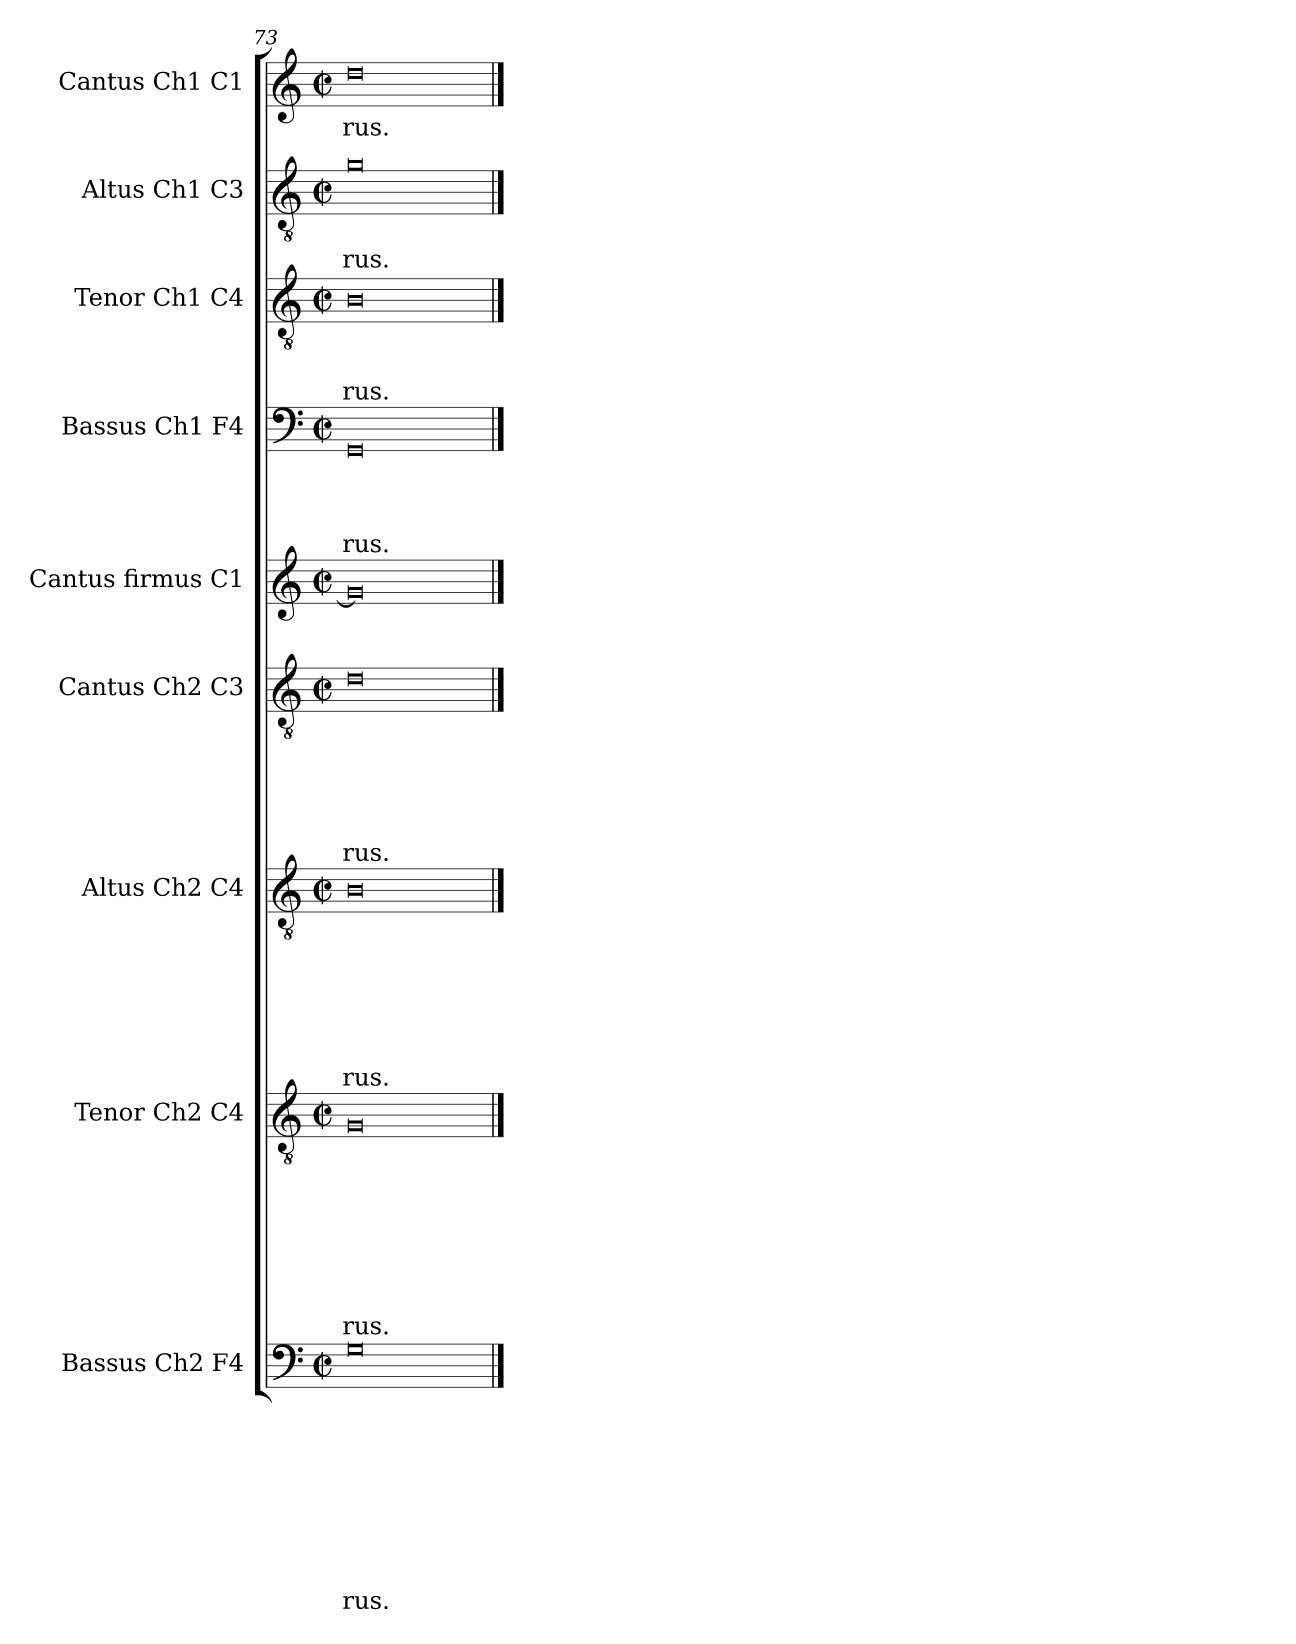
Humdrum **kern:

**kern	**text	**text	**text	**text	**text	**text	**text	**text	**text	**kern	**text	**text	**text	**text	**text	**text	**text	**text	**kern	**text	**text	**text	**text	**text	**text	**text	**kern	**text	**text	**text	**text	**text	**text	**kern	**kern	**text	**text	**text	**text	**kern	**text	**text	**text	**kern	**text	**text	**kern	**text
*part9	*part9	*part9	*part9	*part9	*part9	*part9	*part9	*part9	*part9	*part8	*part8	*part8	*part8	*part8	*part8	*part8	*part8	*part8	*part7	*part7	*part7	*part7	*part7	*part7	*part7	*part7	*part6	*part6	*part6	*part6	*part6	*part6	*part6	*part5	*part4	*part4	*part4	*part4	*part4	*part3	*part3	*part3	*part3	*part2	*part2	*part2	*part1	*part1
*staff9	*staff9	*staff9	*staff9	*staff9	*staff9	*staff9	*staff9	*staff9	*staff9	*staff8	*staff8	*staff8	*staff8	*staff8	*staff8	*staff8	*staff8	*staff8	*staff7	*staff7	*staff7	*staff7	*staff7	*staff7	*staff7	*staff7	*staff6	*staff6	*staff6	*staff6	*staff6	*staff6	*staff6	*staff5	*staff4	*staff4	*staff4	*staff4	*staff4	*staff3	*staff3	*staff3	*staff3	*staff2	*staff2	*staff2	*staff1	*staff1
*I"Bassus Ch2 F4	*	*	*	*	*	*	*	*	*	*I"Tenor Ch2 C4	*	*	*	*	*	*	*	*	*I"Altus Ch2 C4	*	*	*	*	*	*	*	*I"Cantus Ch2 C3	*	*	*	*	*	*	*I"Cantus  firmus C1	*I"Bassus Ch1 F4	*	*	*	*	*I"Tenor Ch1 C4	*	*	*	*I"Altus Ch1 C3	*	*	*I"Cantus Ch1 C1	*
*clefF4	*	*	*	*	*	*	*	*	*	*clefGv2	*	*	*	*	*	*	*	*	*clefGv2	*	*	*	*	*	*	*	*clefGv2	*	*	*	*	*	*	*clefG2	*clefF4	*	*	*	*	*clefGv2	*	*	*	*clefGv2	*	*	*clefG2	*
*k[]	*	*	*	*	*	*	*	*	*	*k[]	*	*	*	*	*	*	*	*	*k[]	*	*	*	*	*	*	*	*k[]	*	*	*	*	*	*	*k[]	*k[]	*	*	*	*	*k[]	*	*	*	*k[]	*	*	*k[]	*
*C:	*	*	*	*	*	*	*	*	*	*C:	*	*	*	*	*	*	*	*	*C:	*	*	*	*	*	*	*	*C:	*	*	*	*	*	*	*C:	*C:	*	*	*	*	*C:	*	*	*	*C:	*	*	*C:	*
*M2/2	*	*	*	*	*	*	*	*	*	*M2/2	*	*	*	*	*	*	*	*	*M2/2	*	*	*	*	*	*	*	*M2/2	*	*	*	*	*	*	*M2/2	*M2/2	*	*	*	*	*M2/2	*	*	*	*M2/2	*	*	*M2/2	*
*met(c|)	*	*	*	*	*	*	*	*	*	*met(c|)	*	*	*	*	*	*	*	*	*met(c|)	*	*	*	*	*	*	*	*met(c|)	*	*	*	*	*	*	*met(c|)	*met(c|)	*	*	*	*	*met(c|)	*	*	*	*met(c|)	*	*	*met(c|)	*
=73	=73	=73	=73	=73	=73	=73	=73	=73	=73	=73	=73	=73	=73	=73	=73	=73	=73	=73	=73	=73	=73	=73	=73	=73	=73	=73	=73	=73	=73	=73	=73	=73	=73	=73	=73	=73	=73	=73	=73	=73	=73	=73	=73	=73	=73	=73	=73	=73
0G	.	.	.	.	.	.	.	.	-rus.	0G	.	.	.	.	.	.	.	-rus.	0B	.	.	.	.	.	.	-rus.	0d	.	.	.	.	.	-rus.	0g]	0GG	.	.	.	-rus.	0B	.	.	-rus.	0g	.	-rus.	0dd	-rus.
==	==	==	==	==	==	==	==	==	==	==	==	==	==	==	==	==	==	==	==	==	==	==	==	==	==	==	==	==	==	==	==	==	==	==	==	==	==	==	==	==	==	==	==	==	==	==	==	==
*-	*-	*-	*-	*-	*-	*-	*-	*-	*-	*-	*-	*-	*-	*-	*-	*-	*-	*-	*-	*-	*-	*-	*-	*-	*-	*-	*-	*-	*-	*-	*-	*-	*-	*-	*-	*-	*-	*-	*-	*-	*-	*-	*-	*-	*-	*-	*-	*-
